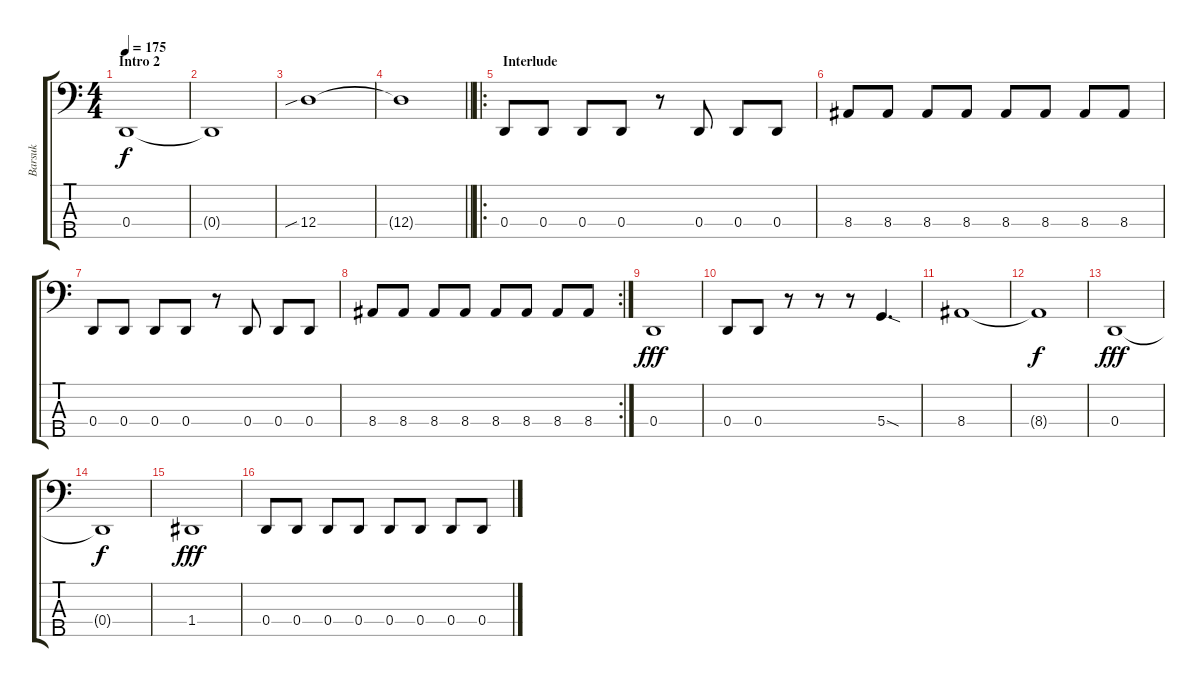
\track ("Barsuk" "Barsuk") {instrument electricbassfinger}
\staff {score tabs}
\tuning (F2 C2 G1 D1 A0) {hide}
\ts (4 4)
\section ("" "Intro 2")
\tempo 175
\clef f4
\ks c
0.4.1{dy f} |
0.4{t}.1 |
12.4{sib}.1 |
\barLineRight lightlight
12.4{t}.1 |
\ro
\section ("" " Interlude")
0.4.8 0.4.8 0.4.8 0.4.8 r.8 0.4.8 0.4.8 0.4.8 |
8.4.8 8.4.8 8.4.8 8.4.8 8.4.8 8.4.8 8.4.8 8.4.8 |
0.4.8 0.4.8 0.4.8 0.4.8 r.8 0.4.8 0.4.8 0.4.8 |
\rc 2
8.4.8 8.4.8 8.4.8 8.4.8 8.4.8 8.4.8 8.4.8 8.4.8 |
0.4.1{dy fff} |
0.4.8 0.4.8 r.8 r.8 r.8 5.4{sod}.4{d} |
8.4.1 |
8.4{t}.1{dy f} |
0.4.1{dy fff} |
0.4{t}.1{dy f} |
1.4.1{dy fff} |
0.4.8 0.4.8 0.4.8 0.4.8 0.4.8 0.4.8 0.4.8 0.4.8
